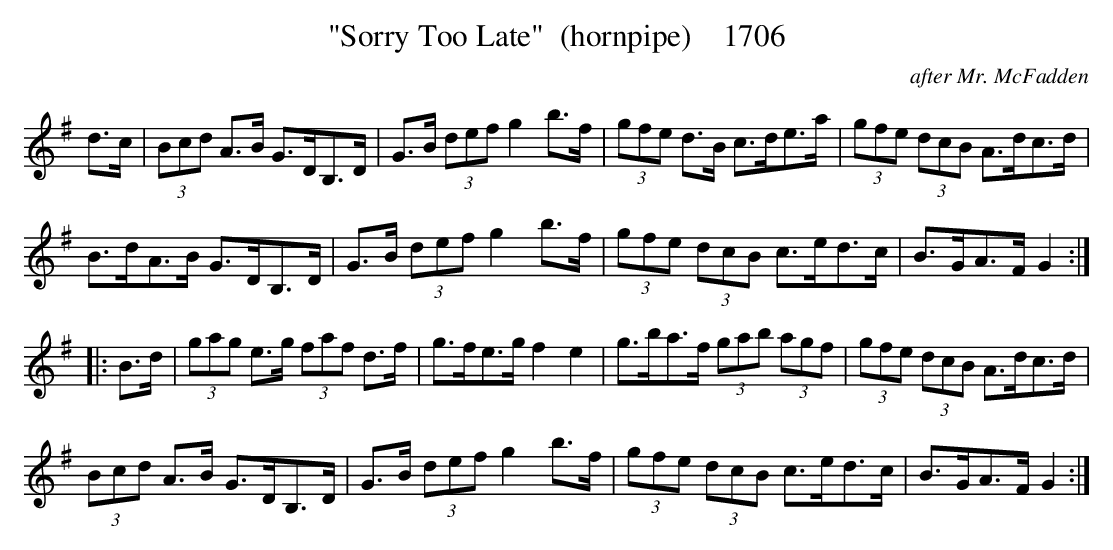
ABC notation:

X:1
T:"Sorry Too Late"  (hornpipe)    1706
C:after Mr. McFadden
BRENNAN July 2003 (HTTP://WWW.SOSYOURMOM.COM)
L:1/8
K:G
d3/2c/2|(3Bcd A3/2B/2 G3/2D/2B,3/2D/2|G3/2B/2 (3def g2b3/2f/2|(3gfe d3/2B/2 c3/2d/2e3/2a/2|(3gfe  (3dcB A3/2d/2c3/2d/2|
B3/2d/2A3/2B/2 G3/2D/2B,3/2D/2|G3/2B/2 (3def g2b3/2f/2|(3gfe (3dcB c3/2e/2d3/2c/2|B3/2G/2A3/2F/2 G2:|
|:B3/2d/2|(3gag e3/2g/2 (3faf d3/2f/2|g3/2f/2e3/2g/2 f2e2|g3/2b/2a3/2f/2 (3gab (3agf|(3gfe (3dcB A3/2d/2c3/2d/2|
(3Bcd A3/2B/2 G3/2D/2B,3/2D/2|G3/2B/2 (3def g2b3/2f/2|(3gfe (3dcB c3/2e/2d3/2c/2|B3/2G/2A3/2F/2 G2:|
